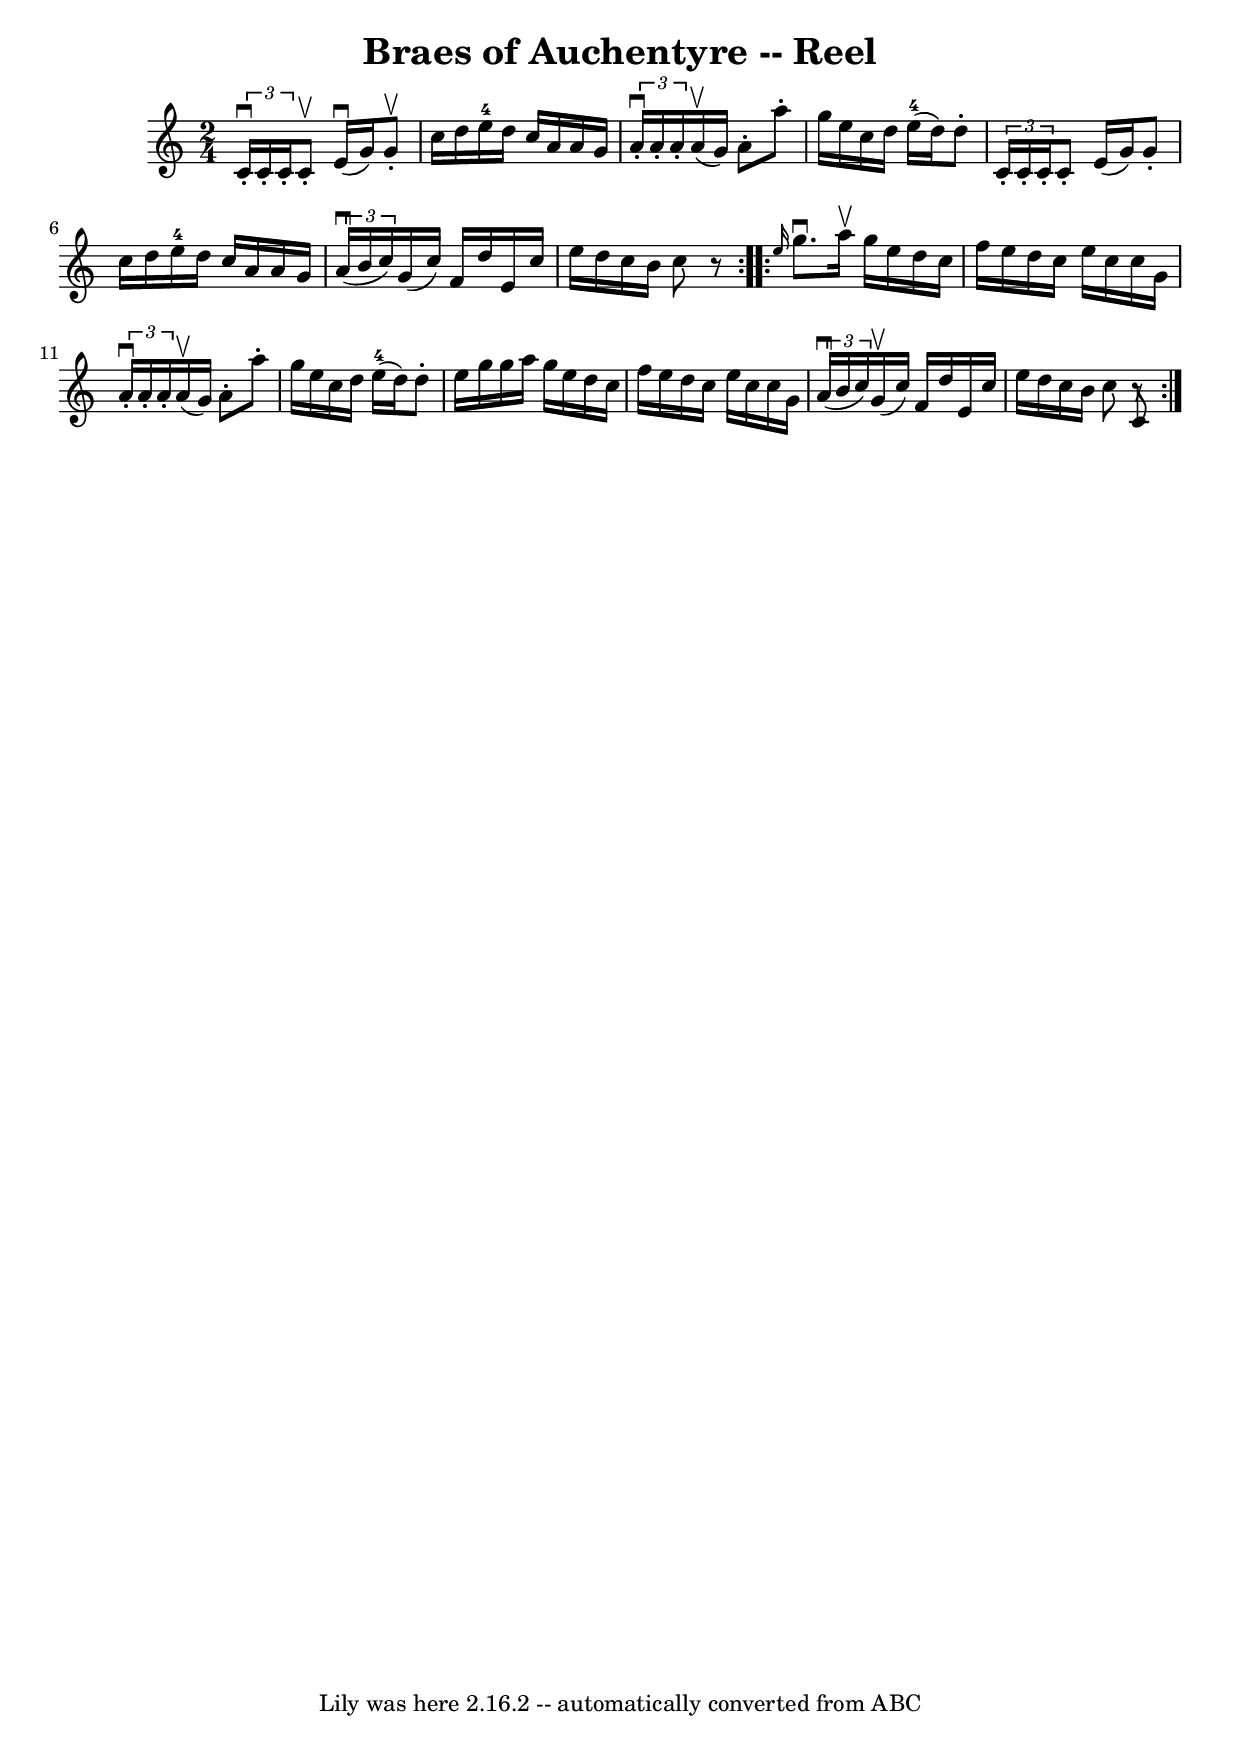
\version "2.16.2"
\include "Mammoth.ily"
\header {
  %% book = "Ryan's Mammoth Collection"
  crossRefNumber = "1"
  footnotes = "\\\\315"
  origin = "SCOTCH."
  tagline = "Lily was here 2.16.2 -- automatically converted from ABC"
  title = "Braes of Auchentyre -- Reel"

}
voicedefault =  {



  \repeat volta 2 {

    \time 2/4 
    \key c \major
    \times 2/3 { c'16^\downbow-. c'16 -. c'16 -. 
	       } 
    c'8^\upbow-. e'16^\downbow(g'16) g'8^\upbow-.   |
    c''16 
    d''16 e''16-4 d''16 c''16 a'16 a'16 g'16    |
    
    \times 2/3 { a'16^\downbow-. a'16 -. a'16 -. 
	       } a'16^\upbow(g'16  
    -) a'8 -. a''8 -.   |
    g''16 e''16 c''16 d''16      
    e''16-4(d''16) d''8 -.   |
    \times 2/3 { c'16 -. c'16 
		 -. c'16 -. 
	       } c'8 -. e'16 (g'16) g'8 -.   |
    c''16    
    d''16 e''16-4 d''16 c''16 a'16 a'16 g'16    |
    
    \times 2/3 { a'16^\downbow(b'16 c''16) 
	       } g'16 (c''16)   
    f'16 d''16 e'16 c''16    |
    e''16 d''16 c''16 b'16  
    c''8    r8   
  }     
  \repeat volta 2 {
    \grace { e''16  
	   } g''8.^\downbow   
    a''16^\upbow g''16 e''16 d''16 c''16    |
    f''16 e''16   
    d''16 c''16 e''16 c''16 c''16 g'16    |
    \times 2/3 {   
      a'16^\downbow-. a'16 -. a'16 -. 
    } a'16^\upbow(g'16) a'8 -.   
    a''8 -.   |
    g''16 e''16 c''16 d''16 e''16-4(
    d''16) d''8 -.   |
    e''16 g''16 g''16 a''16 g''16    
    e''16 d''16 c''16    |
    f''16 e''16 d''16 c''16 e''16 
    c''16 c''16 g'16    |
    \times 2/3 { a'16^\downbow(b'16   
		 c''16) 
	       } g'16^\upbow(c''16) f'16 d''16 e'16 c''16    
    |
    e''16 d''16 c''16 b'16 c''8  << c'8    r8  >>   
  }   

}

\score{
  <<

    \context Staff="default"
    {
      \voicedefault 
      
    }

  >>
  \layout {
    
  }
  \midi {
  }

}
